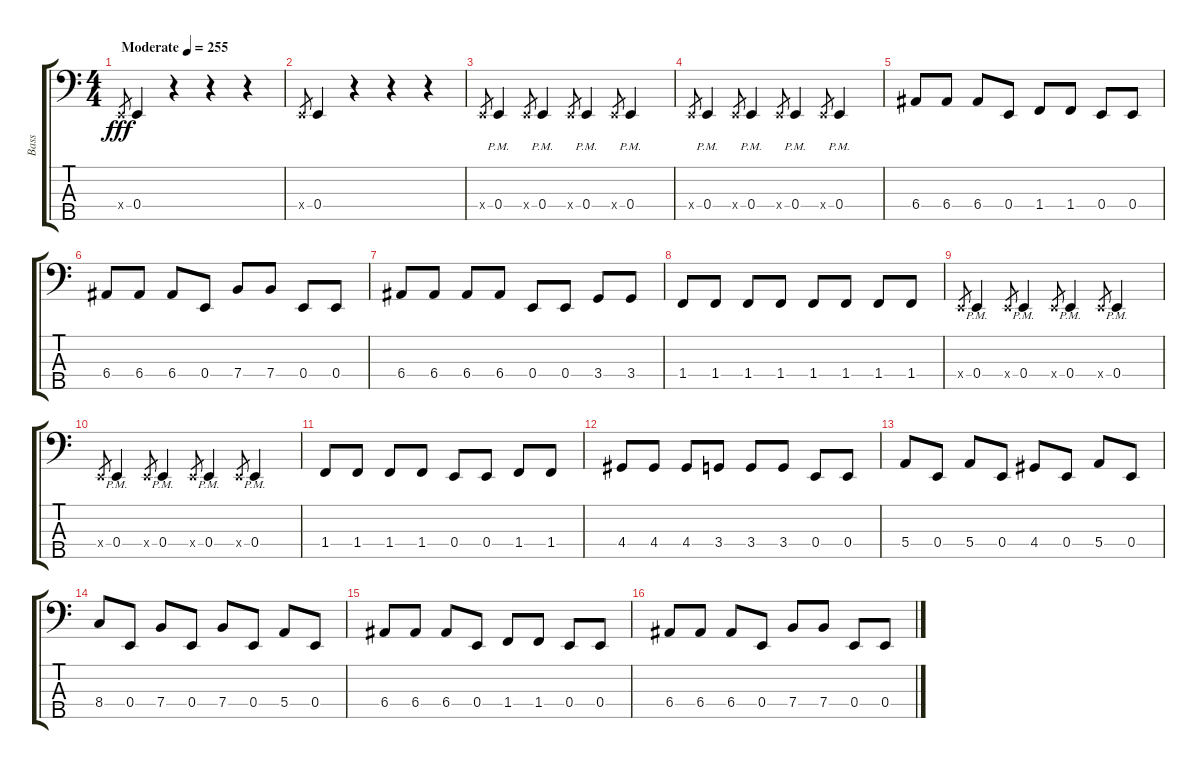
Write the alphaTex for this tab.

\track ("Bass" "Bass") {instrument electricbassfinger}
\staff {score tabs}
\tuning (G2 D2 A1 E1 B0) {hide}
\ts (4 4)
\tempo (255 "Moderate")
\clef f4
\ks c
0.4{x}.8{gr dy fff instrument electricbassfinger} 0.4.4 r.4 r.4 r.4 |
0.4{x}.8{gr} 0.4.4 r.4 r.4 r.4 |
0.4{x}.8{gr} 0.4{pm}.4 0.4{x}.8{gr} 0.4{pm}.4 0.4{x}.8{gr} 0.4{pm}.4 0.4{x}.8{gr} 0.4{pm}.4 |
0.4{x}.8{gr} 0.4{pm}.4 0.4{x}.8{gr} 0.4{pm}.4 0.4{x}.8{gr} 0.4{pm}.4 0.4{x}.8{gr} 0.4{pm}.4 |
6.4.8 6.4.8 6.4.8 0.4.8 1.4.8 1.4.8 0.4.8 0.4.8 |
6.4.8 6.4.8 6.4.8 0.4.8 7.4.8 7.4.8 0.4.8 0.4.8 |
6.4.8 6.4.8 6.4.8 6.4.8 0.4.8 0.4.8 3.4.8 3.4.8 |
1.4.8 1.4.8 1.4.8 1.4.8 1.4.8 1.4.8 1.4.8 1.4.8 |
0.4{x}.8{gr} 0.4{pm}.4 0.4{x}.8{gr} 0.4{pm}.4 0.4{x}.8{gr} 0.4{pm}.4 0.4{x}.8{gr} 0.4{pm}.4 |
0.4{x}.8{gr} 0.4{pm}.4 0.4{x}.8{gr} 0.4{pm}.4 0.4{x}.8{gr} 0.4{pm}.4 0.4{x}.8{gr} 0.4{pm}.4 |
1.4.8 1.4.8 1.4.8 1.4.8 0.4.8 0.4.8 1.4.8 1.4.8 |
4.4.8 4.4.8 4.4.8 3.4.8 3.4.8 3.4.8 0.4.8 0.4.8 |
5.4.8 0.4.8 5.4.8 0.4.8 4.4.8 0.4.8 5.4.8 0.4.8 |
8.4.8 0.4.8 7.4.8 0.4.8 7.4.8 0.4.8 5.4.8 0.4.8 |
6.4.8 6.4.8 6.4.8 0.4.8 1.4.8 1.4.8 0.4.8 0.4.8 |
6.4.8 6.4.8 6.4.8 0.4.8 7.4.8 7.4.8 0.4.8 0.4.8
